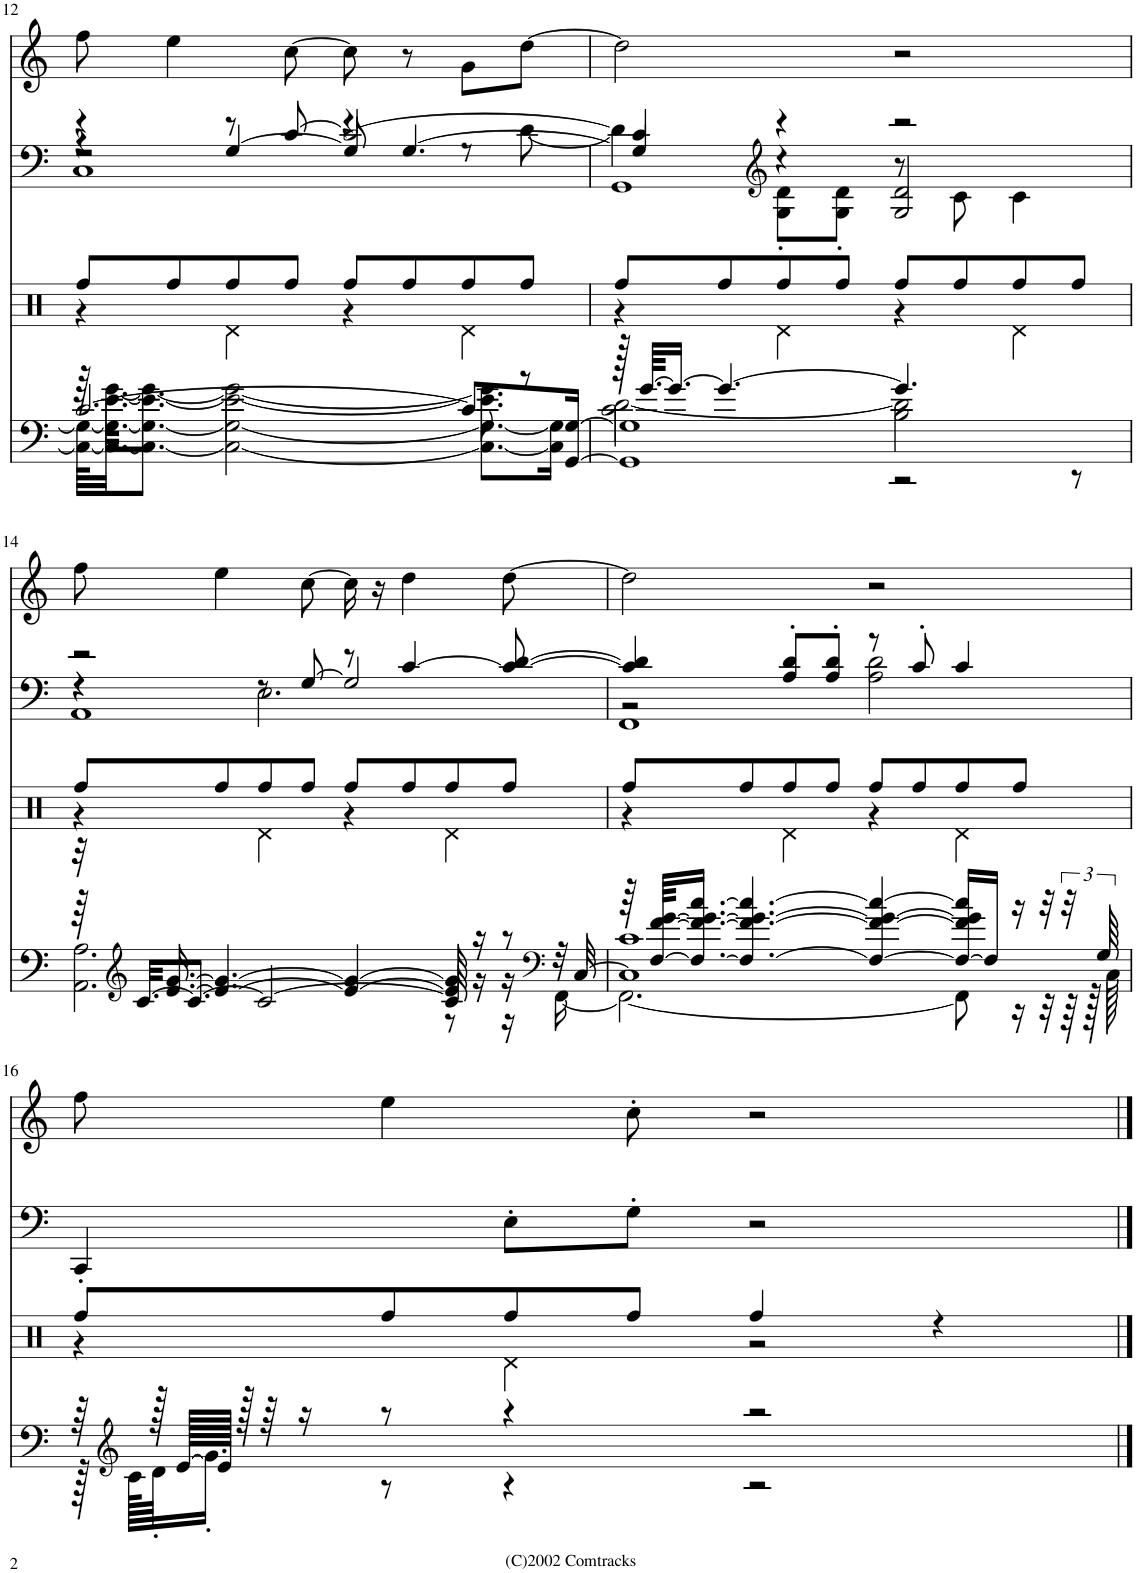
**kern	**kern	**kern	**kern
*part4	*part3	*part2	*part1
*staff4	*staff3	*staff2	*staff1
*I"Nylon Gtr.	*I"Percussion	*I"Grand Piano	*I"Calliope, CT0700
*	*	*I'Pno	*
!!LO:PB:g=z
*clefF4	*clefX	*clefG2	*clefG2
*k[]	*k[]	*k[]	*k[]
*M4/4	*M4/4	*M4/4	*M4/4
=12	=12	=12	=12
*^	*^	*^	*
*	*^	*	*	*	*^	*
*	*	*	*	*	*	*	*^	*
[2.c/	64r	64C\_ 64G\_KLLL	8Rff/L	4r	4r	2r	4r	1C	8ff\
.	[32.g\KKL	32.C\_ 32.G\_ [32.e\JJ	.	.	.	.	.	.	.
.	8.g\J_	8.C\_ 8.G\_ 8.e\_J	.	.	.	.	.	.	.
.	.	.	8Rff/	.	.	.	.	.	4ee\
.	2g\_	2C\_ 2G\_ 2e\_	8Rff/	4Rd\	8r	.	[4G/	.	.
.	.	.	8Rff/J	.	[8c/	.	.	.	[8cc\
.	.	.	8Rff/L	4r	2c/_	4r	8G/]	.	8cc\]
.	.	.	8Rff/	.	.	.	[4.G/	.	8r
8.c/L]	8g\]	8.C\_ 8.G\_ 8.e\]L	8Rff/	4Rd\	.	8r	.	.	8g\L
.	8r	.	8Rff/J	.	.	[8d\	.	.	[8dd\J
[16GG/ [16G/Jk	.	16C\] 16G\]Jk	.	.	.	.	.	.	.
=13	=13	=13	=13	=13	=13	=13	=13	=13	=13
*	*	*^	*	*	*	*	*	*	*
1GG] 1G]	2c\	128r	[2d\	8Rff/L	4r	4c/]	4d\]	4G/]	1GG	2dd\]
.	.	[64.g/KKLL	.	.	.	.	.	.	.	.
.	.	16.g/JJ_	.	.	.	.	.	.	.	.
.	.	4.g/_	.	8Rff/	.	.	.	.	.	.
*	*	*	*	*	*	*clefG2	*	*	*	*
.	.	.	.	8Rff/	4Rd\	4r	8G\' 8d\'L	4r	.	.
.	.	.	.	8Rff/J	.	.	8G\' 8d\'J	.	.	.
.	2r	4.g/]	2B\ 2d\]	8Rff/L	4r	2r	8r	2G/ 2d/	.	2r
.	.	.	.	8Rff/	.	.	8c\	.	.	.
.	.	.	.	8Rff/	4Rd\	.	4c\	.	.	.
.	.	8r	.	8Rff/J	.	.	.	.	.	.
*	*	*v	*v	*	*	*	*	*	*	*
!!LO:LB:g=z
=14	=14	=14	=14	=14	=14	=14	=14	=14	=14
32r	64r	2.AA\ 2.A\	8Rff/L	4r	2r	4r	4r	1AA	8ff\
*clefG2	*	*	*	*	*	*	*	*	*
.	[32.c/KKL	.	.	.	.	.	.	.	.
[16.e/ [16.g/	.	.	.	.	.	.	.	.	.
.	8.c/J_	.	.	.	.	.	.	.	.
4.e/_ 4.g/_	.	.	8Rff/	.	.	.	.	.	4ee\
.	2c/_	.	8Rff/	4Rd\	.	2.E\	8r	.	.
.	.	.	8Rff/J	.	.	.	[8G/	.	[8cc\
4e/_ 4g/_	.	.	8Rff/L	4r	8r	.	2G/]	.	16cc\]
.	.	.	.	.	.	.	.	.	16r
.	.	.	8Rff/	.	[4c/	.	.	.	4dd\
16e/] 16g/]	16c/]	8r	8Rff/	4Rd\	.	.	.	.	.
16r	16r	.	.	.	.	.	.	.	.
8r	16r	16r	8Rff/J	.	8c/_ [8d/	.	.	.	[8dd\
*clefF4	*	*	*	*	*	*	*	*	*
.	32r	[16FF\	.	.	.	.	.	.	.
.	[32C/	.	.	.	.	.	.	.	.
*	*	*	*	*	*	*	*v	*v	*
=15	=15	=15	=15	=15	=15	=15	=15	=15
*	*	*^	*	*	*	*	*	*
64r	1c	1C]	2.FF\_	8Rff/L	4r	4c/] 4d/]	2r	1FF	2dd\]
[64F/ [64f/ [64g/KKLL	.	.	.	.	.	.	.	.	.
16.F/_ 16.f/_ 16.g/_ [16.cc/JJ	.	.	.	.	.	.	.	.	.
4.F/_ 4.f/_ 4.g/_ 4.cc/_	.	.	.	8Rff/	.	.	.	.	.
.	.	.	.	8Rff/	4Rd\	8A/' 8d/'L	.	.	.
.	.	.	.	8Rff/J	.	8A/' 8d/'J	.	.	.
4F/_ 4f/_ 4g/_ 4cc/_	.	.	.	8Rff/L	4r	8r	2A\ 2d\	.	2r
.	.	.	.	8Rff/	.	8c'/	.	.	.
16F/_ 16f/] 16g/] 16cc/]LL	.	.	8FF\]	8Rff/	4Rd\	4c/	.	.	.
16F/JJ]	.	.	.	.	.	.	.	.	.
16r	.	.	16r	8Rff/J	.	.	.	.	.
32r	.	.	32r	.	.	.	.	.	.
48r	.	.	64r	.	.	.	.	.	.
.	.	.	128r	.	.	.	.	.	.
96G/	.	.	.	.	.	.	.	.	.
.	.	.	128C\	.	.	.	.	.	.
*	*v	*v	*v	*	*	*v	*v	*v	*
!!LO:LB:g=z
=16	=16	=16	=16	=16	=16
64r	128r	8Rff/L	4r	4CC'/	8ff\
*clefG2	*	*	*	*	*
.	128c\KLLLL	.	.	.	.
128r	64d'\JJ	.	.	.	.
[128e/LLLLL	.	.	.	.	.
128e/JJJJJ]	16.g'\JJ	.	.	.	.
128r	.	.	.	.	.
64r	.	.	.	.	.
16r	.	.	.	.	.
8r	8r	8Rff/	.	.	4ee\
4r	4r	8Rff/	4Rd\	8E'\L	.
.	.	8Rff/J	.	8G'\J	8cc'\
2r	2r	4Rff/	2r	2r	2r
.	.	4r	.	.	.
*v	*v	*	*	*	*
*	*v	*v	*	*
==	==	==	==
*-	*-	*-	*-
